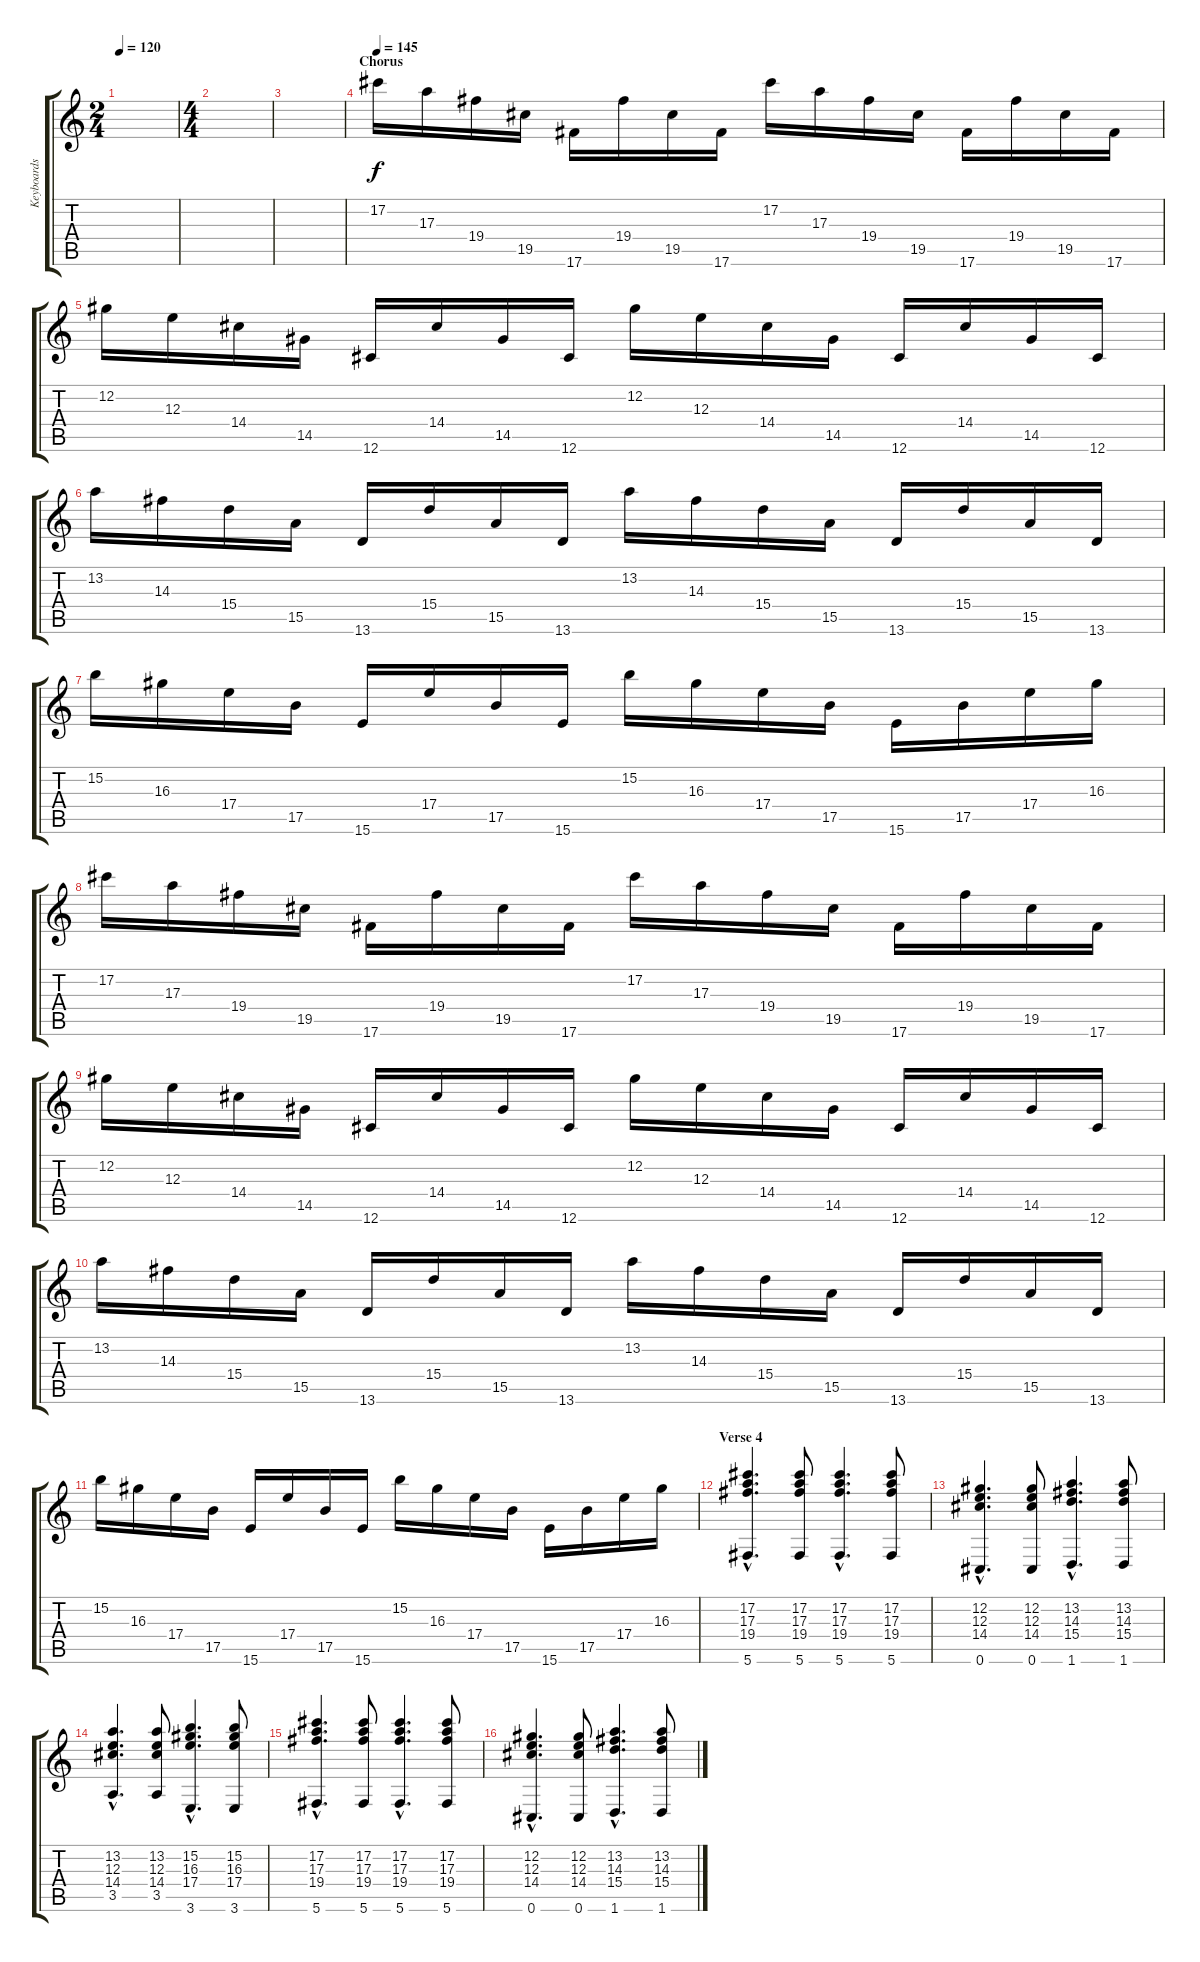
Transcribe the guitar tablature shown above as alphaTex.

\track ("Keyboards 1" "Keyboards ") {instrument pad1newage}
\staff {score tabs}
\tuning (Db5 Ab4 E4 B3 Gb3 Db3) {hide}
\ts (2 4)
\tempo 120
\clef g2
\ks c
|
\ts (4 4)
|
|
\section ("" "Chorus")
\tempo 145
17.2.16 17.3.16 19.4.16 19.5.16 17.6.16 19.4.16 19.5.16 17.6.16 17.2.16 17.3.16 19.4.16 19.5.16 17.6.16 19.4.16 19.5.16 17.6.16 |
12.2.16 12.3.16 14.4.16 14.5.16 12.6.16 14.4.16 14.5.16 12.6.16 12.2.16 12.3.16 14.4.16 14.5.16 12.6.16 14.4.16 14.5.16 12.6.16 |
13.2.16 14.3.16 15.4.16 15.5.16 13.6.16 15.4.16 15.5.16 13.6.16 13.2.16 14.3.16 15.4.16 15.5.16 13.6.16 15.4.16 15.5.16 13.6.16 |
15.2.16 16.3.16 17.4.16 17.5.16 15.6.16 17.4.16 17.5.16 15.6.16 15.2.16 16.3.16 17.4.16 17.5.16 15.6.16 17.5.16 17.4.16 16.3.16 |
17.2.16 17.3.16 19.4.16 19.5.16 17.6.16 19.4.16 19.5.16 17.6.16 17.2.16 17.3.16 19.4.16 19.5.16 17.6.16 19.4.16 19.5.16 17.6.16 |
12.2.16 12.3.16 14.4.16 14.5.16 12.6.16 14.4.16 14.5.16 12.6.16 12.2.16 12.3.16 14.4.16 14.5.16 12.6.16 14.4.16 14.5.16 12.6.16 |
13.2.16 14.3.16 15.4.16 15.5.16 13.6.16 15.4.16 15.5.16 13.6.16 13.2.16 14.3.16 15.4.16 15.5.16 13.6.16 15.4.16 15.5.16 13.6.16 |
15.2.16 16.3.16 17.4.16 17.5.16 15.6.16 17.4.16 17.5.16 15.6.16 15.2.16 16.3.16 17.4.16 17.5.16 15.6.16 17.5.16 17.4.16 16.3.16 |
\section ("" "Verse 4")
(17.2{hac} 17.3{hac} 19.4{hac} 5.6{hac}).4{d} (17.2 17.3 19.4 5.6).8 (17.2{hac} 17.3{hac} 19.4{hac} 5.6{hac}).4{d} (17.2 17.3 19.4 5.6).8 |
(12.2{hac} 12.3{hac} 14.4{hac} 0.6{hac}).4{d} (12.2 12.3 14.4 0.6).8 (13.2{hac} 14.3{hac} 15.4{hac} 1.6{hac}).4{d} (13.2 14.3 15.4 1.6).8 |
(13.2{hac} 12.3{hac} 14.4{hac} 3.5{hac}).4{d} (13.2 12.3 14.4 3.5).8 (15.2{hac} 16.3{hac} 17.4{hac} 3.6{hac}).4{d} (15.2 16.3 17.4 3.6).8 |
(17.2{hac} 17.3{hac} 19.4{hac} 5.6{hac}).4{d} (17.2 17.3 19.4 5.6).8 (17.2{hac} 17.3{hac} 19.4{hac} 5.6{hac}).4{d} (17.2 17.3 19.4 5.6).8 |
(12.2{hac} 12.3{hac} 14.4{hac} 0.6{hac}).4{d} (12.2 12.3 14.4 0.6).8 (13.2{hac} 14.3{hac} 15.4{hac} 1.6{hac}).4{d} (13.2 14.3 15.4 1.6).8
